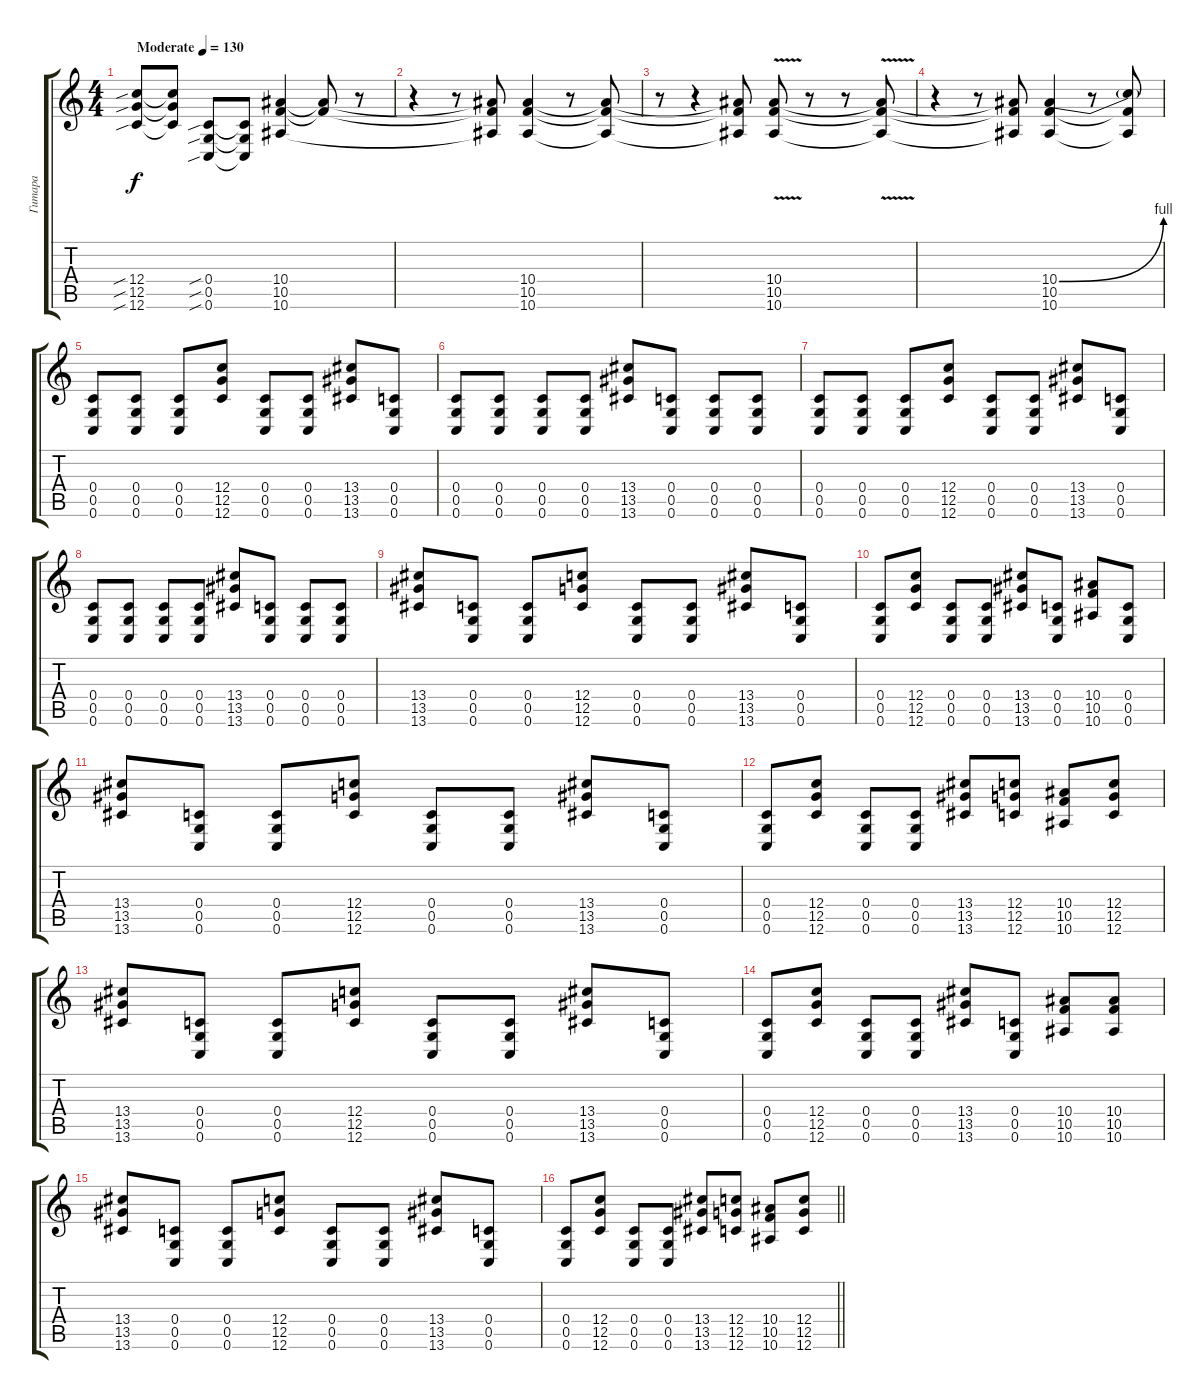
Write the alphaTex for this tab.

\track ("Гитара" "Гитара") {instrument distortionguitar}
\staff {score tabs}
\tuning (D4 A3 F3 C3 G2 C2) {hide}
\ts (4 4)
\tempo (130 "Moderate")
\clef g2
\ks c
(12.4{sib} 12.5{sib} 12.6{sib}).8{dy f instrument distortionguitar} (12.4{t} 12.5{t} 12.6{t}).8 (0.4{sib} 0.5{sib} 0.6{sib}).8 (0.4{t} 0.5{t} 0.6{t}).8 (10.4 10.5 10.6).4 (10.4{t} 10.5{t}).8 r.8 |
r.4 r.8 (10.4{t} 10.5{t} 10.6{t}).8 (10.4 10.5 10.6).4 r.8 (10.4{t} 10.5{t} 10.6{t}).8 |
r.8 r.4 (10.4{t} 10.5{t} 10.6{t}).8 (10.4{v} 10.5{v} 10.6{v}).8 r.8 r.8 (10.4{t} 10.5{t} 10.6{t}).8 |
r.4 r.8 (10.4{t} 10.5{t} 10.6{t}).8 (10.4{be (bend 0 0 60 4)} 10.5 10.6).4 r.8 (10.4{t} 10.5{t} 10.6{t}).8 |
(0.4 0.5 0.6).8 (0.4 0.5 0.6).8 (0.4 0.5 0.6).8 (12.4 12.5 12.6).8 (0.4 0.5 0.6).8 (0.4 0.5 0.6).8 (13.4 13.5 13.6).8 (0.4 0.5 0.6).8 |
(0.4 0.5 0.6).8 (0.4 0.5 0.6).8 (0.4 0.5 0.6).8 (0.4 0.5 0.6).8 (13.4 13.5 13.6).8 (0.4 0.5 0.6).8 (0.4 0.5 0.6).8 (0.4 0.5 0.6).8 |
(0.4 0.5 0.6).8 (0.4 0.5 0.6).8 (0.4 0.5 0.6).8 (12.4 12.5 12.6).8 (0.4 0.5 0.6).8 (0.4 0.5 0.6).8 (13.4 13.5 13.6).8 (0.4 0.5 0.6).8 |
(0.4 0.5 0.6).8 (0.4 0.5 0.6).8 (0.4 0.5 0.6).8 (0.4 0.5 0.6).8 (13.4 13.5 13.6).8 (0.4 0.5 0.6).8 (0.4 0.5 0.6).8 (0.4 0.5 0.6).8 |
(13.4 13.5 13.6).8 (0.4 0.5 0.6).8 (0.4 0.5 0.6).8 (12.4 12.5 12.6).8 (0.4 0.5 0.6).8 (0.4 0.5 0.6).8 (13.4 13.5 13.6).8 (0.4 0.5 0.6).8 |
(0.4 0.5 0.6).8 (12.4 12.5 12.6).8 (0.4 0.5 0.6).8 (0.4 0.5 0.6).8 (13.4 13.5 13.6).8 (0.4 0.5 0.6).8 (10.4 10.5 10.6).8 (0.4 0.5 0.6).8 |
(13.4 13.5 13.6).8 (0.4 0.5 0.6).8 (0.4 0.5 0.6).8 (12.4 12.5 12.6).8 (0.4 0.5 0.6).8 (0.4 0.5 0.6).8 (13.4 13.5 13.6).8 (0.4 0.5 0.6).8 |
(0.4 0.5 0.6).8 (12.4 12.5 12.6).8 (0.4 0.5 0.6).8 (0.4 0.5 0.6).8 (13.4 13.5 13.6).8 (12.4 12.5 12.6).8 (10.4 10.5 10.6).8 (12.4 12.5 12.6).8 |
(13.4 13.5 13.6).8 (0.4 0.5 0.6).8 (0.4 0.5 0.6).8 (12.4 12.5 12.6).8 (0.4 0.5 0.6).8 (0.4 0.5 0.6).8 (13.4 13.5 13.6).8 (0.4 0.5 0.6).8 |
(0.4 0.5 0.6).8 (12.4 12.5 12.6).8 (0.4 0.5 0.6).8 (0.4 0.5 0.6).8 (13.4 13.5 13.6).8 (0.4 0.5 0.6).8 (10.4 10.5 10.6).8 (10.4 10.5 10.6).8 |
(13.4 13.5 13.6).8 (0.4 0.5 0.6).8 (0.4 0.5 0.6).8 (12.4 12.5 12.6).8 (0.4 0.5 0.6).8 (0.4 0.5 0.6).8 (13.4 13.5 13.6).8 (0.4 0.5 0.6).8 |
\barLineRight lightlight
(0.4 0.5 0.6).8 (12.4 12.5 12.6).8 (0.4 0.5 0.6).8 (0.4 0.5 0.6).8 (13.4 13.5 13.6).8 (12.4 12.5 12.6).8 (10.4 10.5 10.6).8 (12.4 12.5 12.6).8
